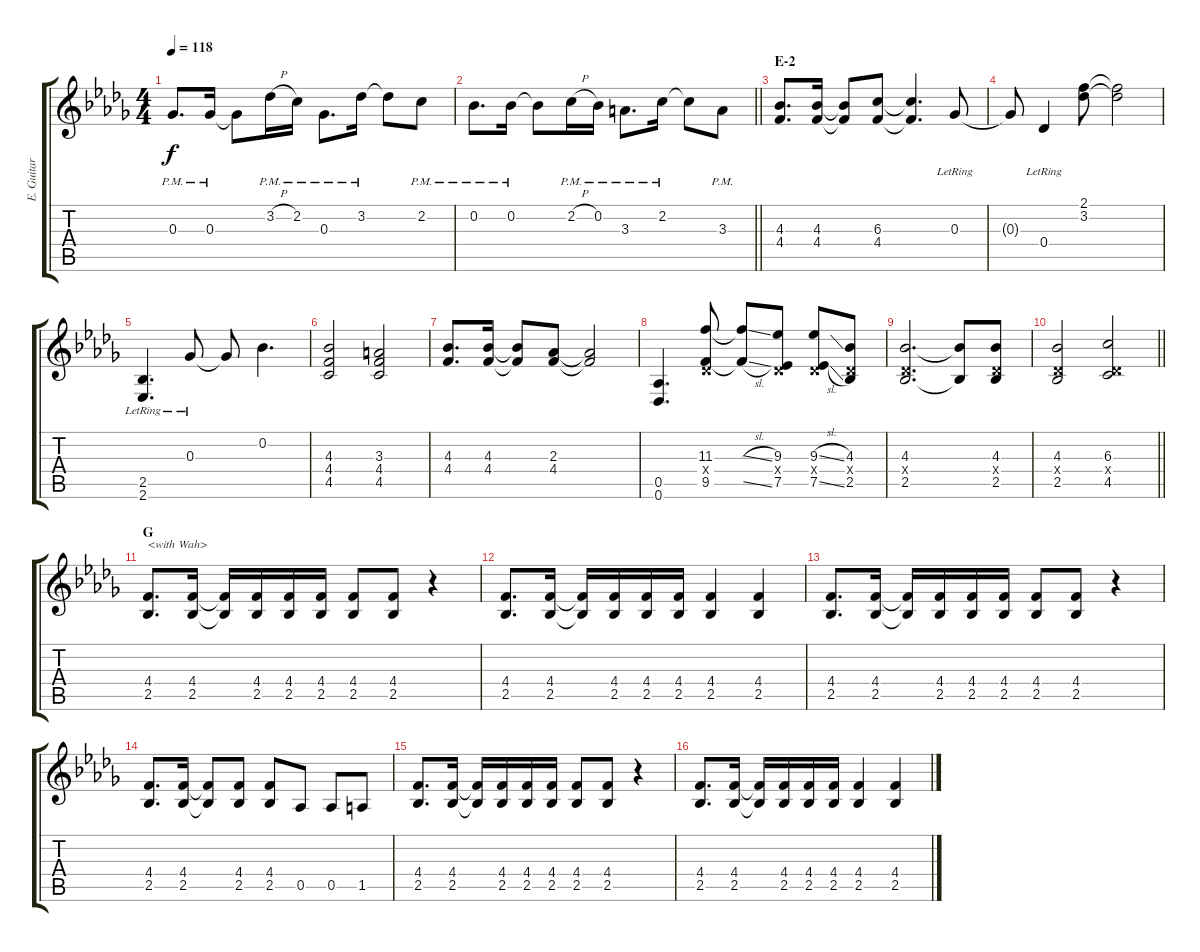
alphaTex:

\track ("E. Guitar II" "E. Guitar ") {instrument overdrivenguitar}
\staff {score tabs}
\tuning (Eb4 Bb3 Gb3 Db3 Ab2 Db2) {hide}
\ts (4 4)
\tempo 118
\clef g2
\ks db
0.3{pm}.8{d dy f} 0.3{pm}.16 0.3{t}.8 3.2{h pm}.16 2.2{pm}.16 0.3{pm}.8{d} 3.2{pm}.16 3.2{t}.8 2.2{pm}.8 |
\barLineRight lightlight
0.2{pm}.8{d} 0.2{pm}.16 0.2{t}.8 2.2{h pm}.16 0.2{pm}.16 3.3{pm}.8{d} 2.2{pm}.16 2.2{t}.8 3.3{pm}.8 |
\section ("" "E-2")
(4.3 4.4).8{d} (4.3 4.4).16 (4.3{t} 4.4{t}).8 (6.3 4.4).8 (6.3{t} 4.4{t}).4{d} 0.3{lr}.8 |
0.3{t}.8 0.4{lr}.4 (2.1 3.2).8 (2.1{t} 3.2{t}).2 |
(2.5{lr} 2.6{lr}).4{d} 0.3{lr}.8 0.3{t}.8 0.2.4{d} |
(4.3 4.4 4.5).2 (3.3 4.4 4.5).2 |
(4.3 4.4).8{d} (4.3 4.4).16 (4.3{t} 4.4{t}).8 (2.3 4.4).8 (2.3{t} 4.4{t}).2 |
(0.5 0.6).4{d} (11.3 0.4{x} 9.5).8 (11.3{sl t} 9.5{sl t}).8 (9.3 0.4{x} 7.5).8 (9.3{sl} 0.4{x} 7.5{sl}).8 (4.3 0.4{x} 2.5).8 |
(4.3 0.4{x} 2.5).2{d} (4.3{t} 2.5{t}).8 (4.3 0.4{x} 2.5).8 |
\barLineRight lightlight
(4.3 0.4{x} 2.5).2 (6.3 0.4{x} 4.5).2 |
\section ("" "G")
(4.4 2.5).8{d txt "<with Wah>"} (4.4 2.5).16 (4.4{t} 2.5{t}).16 (4.4 2.5).16 (4.4 2.5).16 (4.4 2.5).16 (4.4 2.5).8 (4.4 2.5).8 r.4 |
(4.4 2.5).8{d} (4.4 2.5).16 (4.4{t} 2.5{t}).16 (4.4 2.5).16 (4.4 2.5).16 (4.4 2.5).16 (4.4 2.5).4 (4.4 2.5).4 |
(4.4 2.5).8{d} (4.4 2.5).16 (4.4{t} 2.5{t}).16 (4.4 2.5).16 (4.4 2.5).16 (4.4 2.5).16 (4.4 2.5).8 (4.4 2.5).8 r.4 |
(4.4 2.5).8{d} (4.4 2.5).16 (4.4{t} 2.5{t}).8 (4.4 2.5).8 (4.4 2.5).8 0.5.8 0.5.8 1.5.8 |
(4.4 2.5).8{d} (4.4 2.5).16 (4.4{t} 2.5{t}).16 (4.4 2.5).16 (4.4 2.5).16 (4.4 2.5).16 (4.4 2.5).8 (4.4 2.5).8 r.4 |
(4.4 2.5).8{d} (4.4 2.5).16 (4.4{t} 2.5{t}).16 (4.4 2.5).16 (4.4 2.5).16 (4.4 2.5).16 (4.4 2.5).4 (4.4 2.5).4
